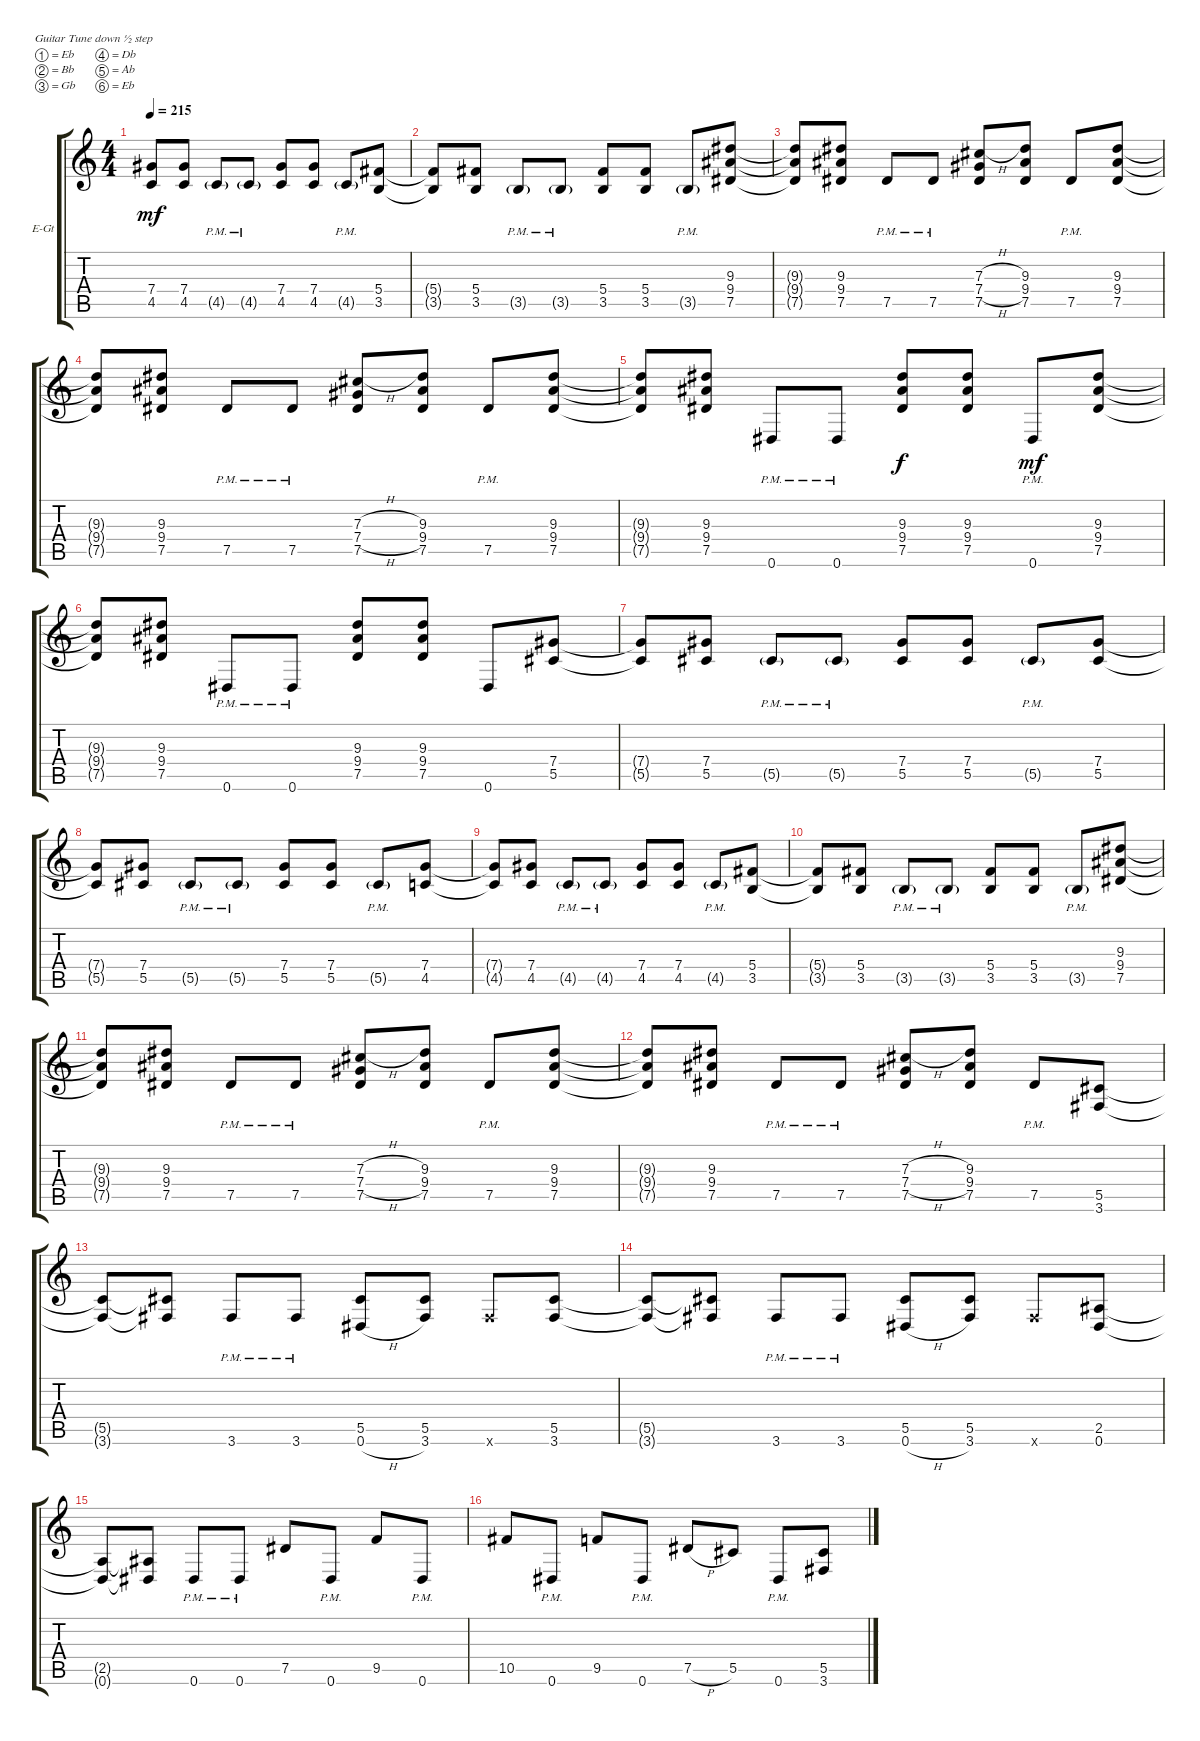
\bracketExtendMode groupsimilarinstruments
\firstSystemTrackNameOrientation horizontal
\otherSystemsTrackNameOrientation horizontal
\track ("left" "E-Gt") {instrument distortionguitar}
\staff {score tabs}
\tuning (Eb4 Bb3 Gb3 Db3 Ab2 Eb2)
\ts (4 4)
\tempo 215
\clef g2
\ks c
(4.5{t} 7.4{t}).8{dy mf} (4.5 7.4).8 4.5{g pm}.8 4.5{g pm}.8 (4.5 7.4).8 (4.5 7.4).8 4.5{g pm}.8 (3.5 5.4).8 |
(5.4{t} 3.5{t}).8 (3.5 5.4).8 3.5{g pm}.8 3.5{g pm}.8 (3.5 5.4).8 (3.5 5.4).8 3.5{g pm}.8 (7.5 9.4 9.3).8 |
(7.5{t} 9.4{t} 9.3{t}).8 (9.3 9.4 7.5).8 7.5{pm}.8 7.5{pm}.8 (7.5 7.4{h} 7.3{h}).8 (7.5 9.3 9.4).8 7.5{pm}.8 (7.5 9.4 9.3).8 |
(7.5{t} 9.4{t} 9.3{t}).8 (9.3 9.4 7.5).8 7.5{pm}.8 7.5{pm}.8 (7.5 7.4{h} 7.3{h}).8 (7.5 9.3 9.4).8 7.5{pm}.8 (7.5 9.4 9.3).8 |
(9.3{t} 9.4{t} 7.5{t}).8 (7.5 9.4 9.3).8 0.6{pm}.8 0.6{pm}.8 (7.5 9.4 9.3).8{dy f} (9.3 9.4 7.5).8 0.6{pm}.8{dy mf} (7.5 9.4 9.3).8 |
(9.3{t} 9.4{t} 7.5{t}).8 (7.5 9.4 9.3).8 0.6{pm}.8 0.6{pm}.8 (7.5 9.4 9.3).8 (7.5 9.3 9.4).8 0.6.8 (5.5 7.4).8 |
(5.5{t} 7.4{t}).8 (5.5 7.4).8 5.5{g pm}.8 5.5{g pm}.8 (5.5 7.4).8 (5.5 7.4).8 5.5{g pm}.8 (5.5 7.4).8 |
(7.4{t} 5.5{t}).8 (5.5 7.4).8 5.5{g pm}.8 5.5{g pm}.8 (5.5 7.4).8 (5.5 7.4).8 5.5{g pm}.8 (4.5 7.4).8 |
(4.5{t} 7.4{t}).8 (4.5 7.4).8 4.5{g pm}.8 4.5{g pm}.8 (4.5 7.4).8 (4.5 7.4).8 4.5{g pm}.8 (3.5 5.4).8 |
(5.4{t} 3.5{t}).8 (3.5 5.4).8 3.5{g pm}.8 3.5{g pm}.8 (3.5 5.4).8 (3.5 5.4).8 3.5{g pm}.8 (7.5 9.4 9.3).8 |
(7.5{t} 9.4{t} 9.3{t}).8 (9.3 9.4 7.5).8 7.5{pm}.8 7.5{pm}.8 (7.5 7.4{h} 7.3{h}).8 (7.5 9.3 9.4).8 7.5{pm}.8 (7.5 9.4 9.3).8 |
(7.5{t} 9.4{t} 9.3{t}).8 (9.3 9.4 7.5).8 7.5{pm}.8 7.5{pm}.8 (7.5 7.4{h} 7.3{h}).8 (7.5 9.3 9.4).8 7.5{pm}.8 (3.6 5.5).8 |
(5.5{t} 3.6{t}).8 (3.6{t} 5.5{t}).8 3.6{pm}.8 3.6{pm}.8 (0.6{h} 5.5).8 (3.6 5.5).8 3.6{x}.8 (3.6 5.5).8 |
(3.6{t} 5.5{t}).8 (3.6{t} 5.5{t}).8 3.6{pm}.8 3.6{pm}.8 (0.6{h} 5.5).8 (3.6 5.5).8 3.6{x}.8 (0.6 2.5).8 |
(0.6{t} 2.5{t}).8 (0.6{t} 2.5{t}).8 0.6{pm}.8 0.6{pm}.8 7.5.8 0.6{pm}.8 9.5.8 0.6{pm}.8 |
10.5.8 0.6{pm}.8 9.5.8 0.6{pm}.8 7.5{h}.8 5.5.8 0.6{pm}.8 (3.6 5.5).8
